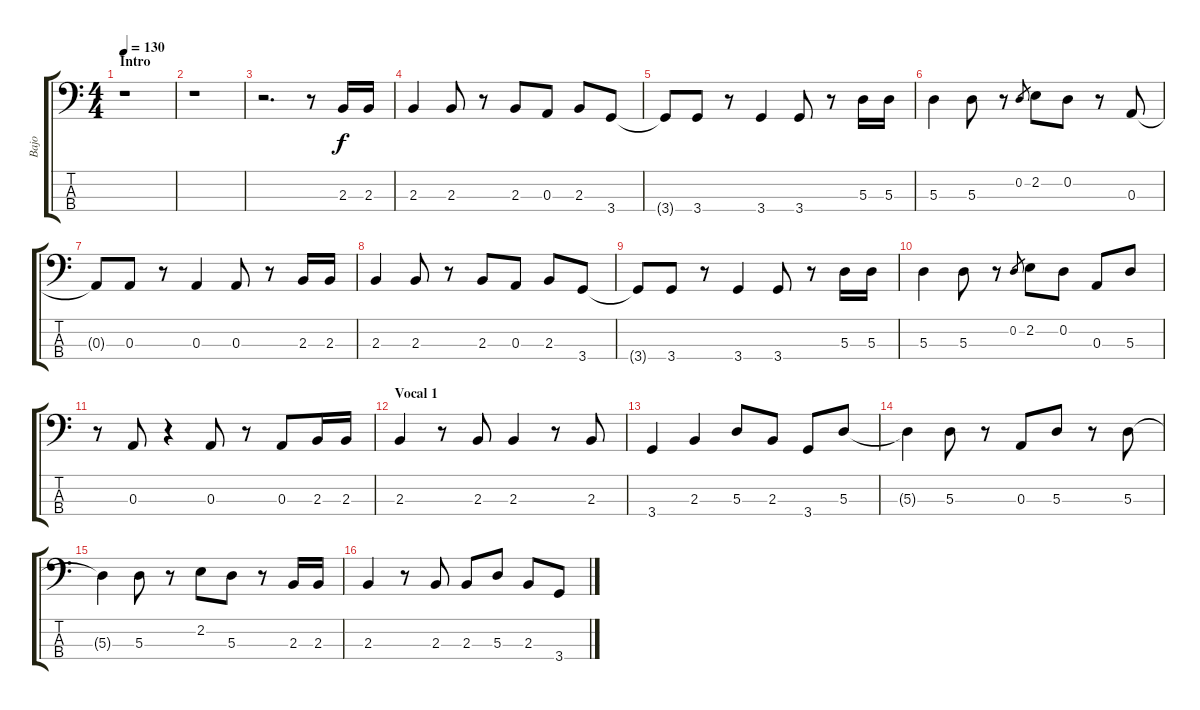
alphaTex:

\track ("Bajo" "Bajo") {instrument electricbasspick}
\staff {score tabs}
\tuning (G2 D2 A1 E1) {hide}
\ts (4 4)
\section ("" "Intro")
\tempo 130
\clef f4
\ks c
r.1{dy f instrument electricbasspick} |
r.1 |
r.2{d} r.8 2.3.16 2.3.16 |
2.3.4 2.3.8 r.8 2.3.8 0.3.8 2.3.8 3.4.8 |
3.4{t}.8 3.4.8 r.8 3.4.4 3.4.8 r.8 5.3.16 5.3.16 |
5.3.4 5.3.8 r.8 0.2.8{gr} 2.2.8 0.2.8 r.8 0.3.8 |
0.3{t}.8 0.3.8 r.8 0.3.4 0.3.8 r.8 2.3.16 2.3.16 |
2.3.4 2.3.8 r.8 2.3.8 0.3.8 2.3.8 3.4.8 |
3.4{t}.8 3.4.8 r.8 3.4.4 3.4.8 r.8 5.3.16 5.3.16 |
5.3.4 5.3.8 r.8 0.2.8{gr} 2.2.8 0.2.8 0.3.8 5.3.8 |
r.8 0.3.8 r.4 0.3.8 r.8 0.3.8 2.3.16 2.3.16 |
\section ("" "Vocal 1")
2.3.4 r.8 2.3.8 2.3.4 r.8 2.3.8 |
3.4.4 2.3.4 5.3.8 2.3.8 3.4.8 5.3.8 |
5.3{t}.4 5.3.8 r.8 0.3.8 5.3.8 r.8 5.3.8 |
5.3{t}.4 5.3.8 r.8 2.2.8 5.3.8 r.8 2.3.16 2.3.16 |
2.3.4 r.8 2.3.8 2.3.8 5.3.8 2.3.8 3.4.8
